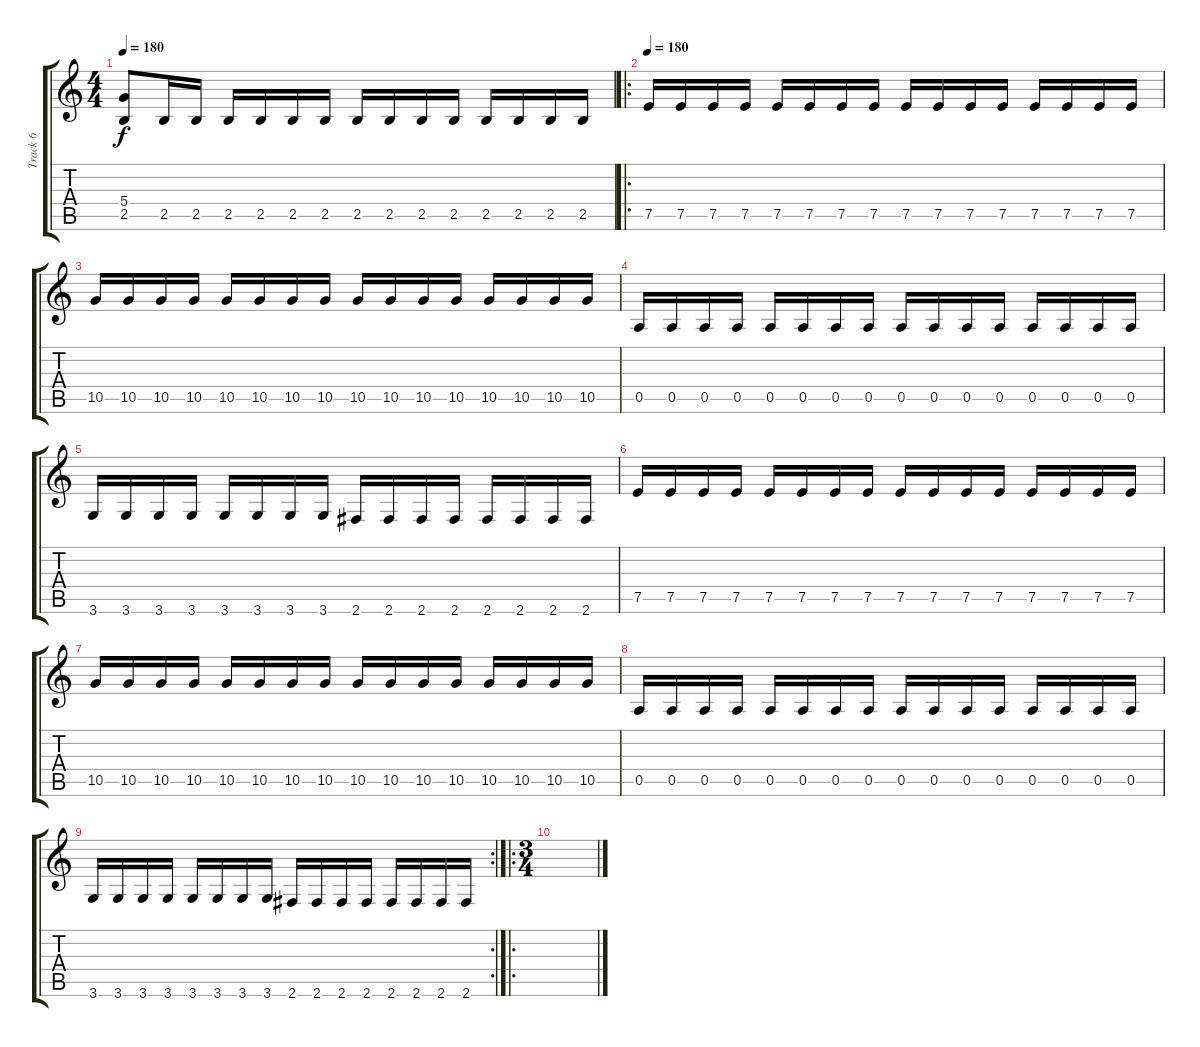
\track ("Track 6" "Track 6") {instrument electricguitarmuted}
\staff {score tabs}
\tuning (E4 B3 G3 D3 A2 E2) {hide}
\ts (4 4)
\tempo 180
\clef g2
\ks c
(5.4 2.5).8{dy f} 2.5.16 2.5.16 2.5.16 2.5.16 2.5.16 2.5.16 2.5.16 2.5.16 2.5.16 2.5.16 2.5.16 2.5.16 2.5.16 2.5.16 |
\ro
\tempo 180
7.5.16 7.5.16 7.5.16 7.5.16 7.5.16 7.5.16 7.5.16 7.5.16 7.5.16 7.5.16 7.5.16 7.5.16 7.5.16 7.5.16 7.5.16 7.5.16 |
10.5.16 10.5.16 10.5.16 10.5.16 10.5.16 10.5.16 10.5.16 10.5.16 10.5.16 10.5.16 10.5.16 10.5.16 10.5.16 10.5.16 10.5.16 10.5.16 |
0.5.16 0.5.16 0.5.16 0.5.16 0.5.16 0.5.16 0.5.16 0.5.16 0.5.16 0.5.16 0.5.16 0.5.16 0.5.16 0.5.16 0.5.16 0.5.16 |
3.6.16 3.6.16 3.6.16 3.6.16 3.6.16 3.6.16 3.6.16 3.6.16 2.6.16 2.6.16 2.6.16 2.6.16 2.6.16 2.6.16 2.6.16 2.6.16 |
7.5.16 7.5.16 7.5.16 7.5.16 7.5.16 7.5.16 7.5.16 7.5.16 7.5.16 7.5.16 7.5.16 7.5.16 7.5.16 7.5.16 7.5.16 7.5.16 |
10.5.16 10.5.16 10.5.16 10.5.16 10.5.16 10.5.16 10.5.16 10.5.16 10.5.16 10.5.16 10.5.16 10.5.16 10.5.16 10.5.16 10.5.16 10.5.16 |
0.5.16 0.5.16 0.5.16 0.5.16 0.5.16 0.5.16 0.5.16 0.5.16 0.5.16 0.5.16 0.5.16 0.5.16 0.5.16 0.5.16 0.5.16 0.5.16 |
\rc 2
3.6.16 3.6.16 3.6.16 3.6.16 3.6.16 3.6.16 3.6.16 3.6.16 2.6.16 2.6.16 2.6.16 2.6.16 2.6.16 2.6.16 2.6.16 2.6.16 |
\ro
\ts (3 4)
